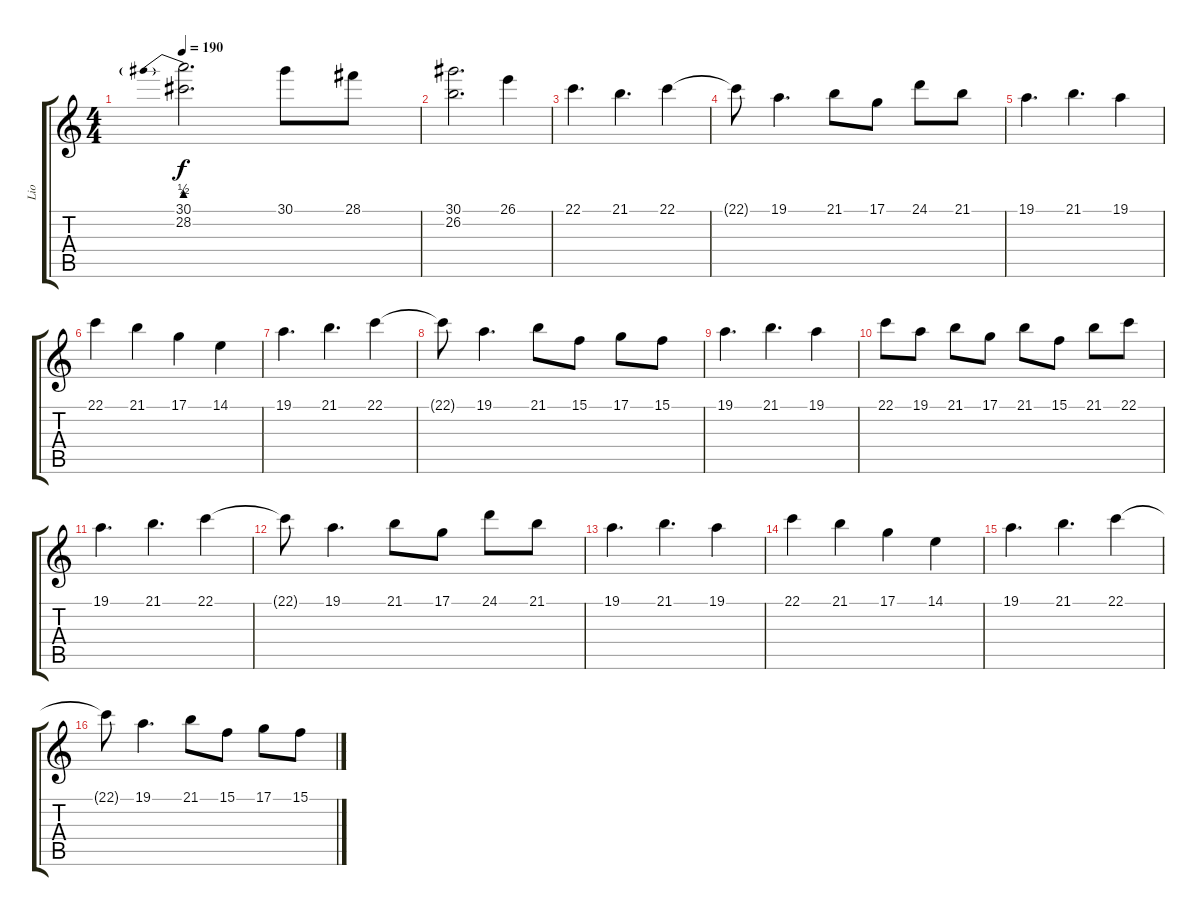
\track ("Lio" "Lio") {instrument stringensemble1}
\staff {score tabs}
\tuning (D4 A3 F3 C3 G2 D2) {hide}
\ts (4 4)
\tempo 190
\clef g2
\ks c
(30.1{be (prebend 0 2 60 2)} 28.2).2{d dy f} 30.1.8 28.1.8 |
(30.1 26.2).2{d} 26.1.4 |
22.1.4{d} 21.1.4{d} 22.1.4 |
22.1{t}.8 19.1.4{d} 21.1.8 17.1.8 24.1.8 21.1.8 |
19.1.4{d} 21.1.4{d} 19.1.4 |
22.1.4 21.1.4 17.1.4 14.1.4 |
19.1.4{d} 21.1.4{d} 22.1.4 |
22.1{t}.8 19.1.4{d} 21.1.8 15.1.8 17.1.8 15.1.8 |
19.1.4{d} 21.1.4{d} 19.1.4 |
22.1.8 19.1.8 21.1.8 17.1.8 21.1.8 15.1.8 21.1.8 22.1.8 |
19.1.4{d} 21.1.4{d} 22.1.4 |
22.1{t}.8 19.1.4{d} 21.1.8 17.1.8 24.1.8 21.1.8 |
19.1.4{d} 21.1.4{d} 19.1.4 |
22.1.4 21.1.4 17.1.4 14.1.4 |
19.1.4{d} 21.1.4{d} 22.1.4 |
22.1{t}.8 19.1.4{d} 21.1.8 15.1.8 17.1.8 15.1.8
